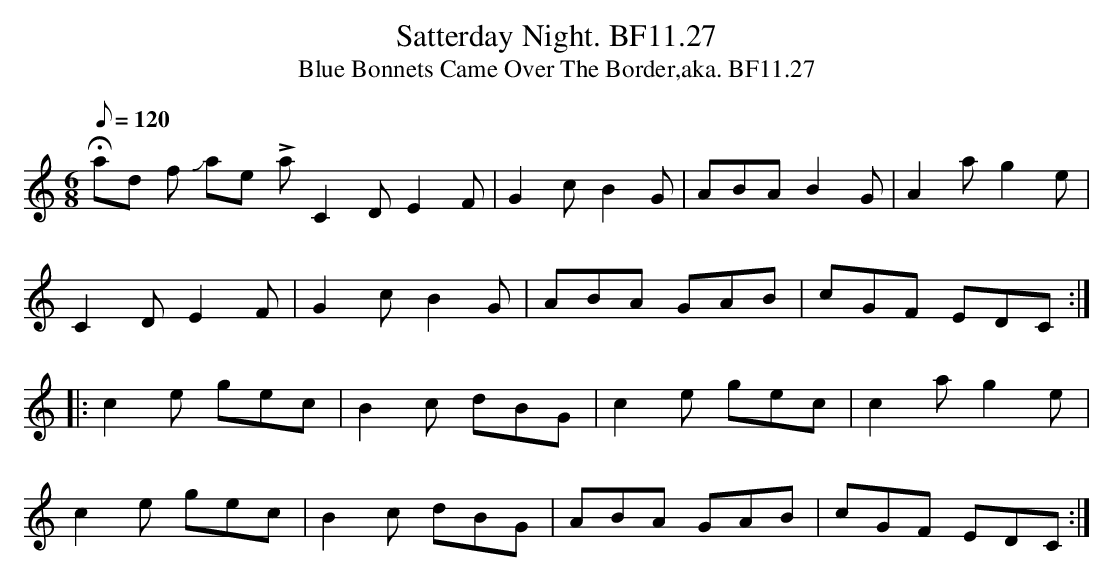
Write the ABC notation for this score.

X:1
T:Satterday Night. BF11.27
T:Blue Bonnets Came Over The Border,aka. BF11.27
M:6/8
Q:120
K:C major
Hand of James Lishman
O:England
K:C
C2DE2F|G2cB2G|ABAB2G|A2ag2e|!
C2DE2F|G2cB2G|ABA GAB|cGF EDC:|!
|:c2e gec|B2c dBG|c2e gec|c2ag2e|!
c2e gec|B2c dBG|ABA GAB|cGF EDC:|
